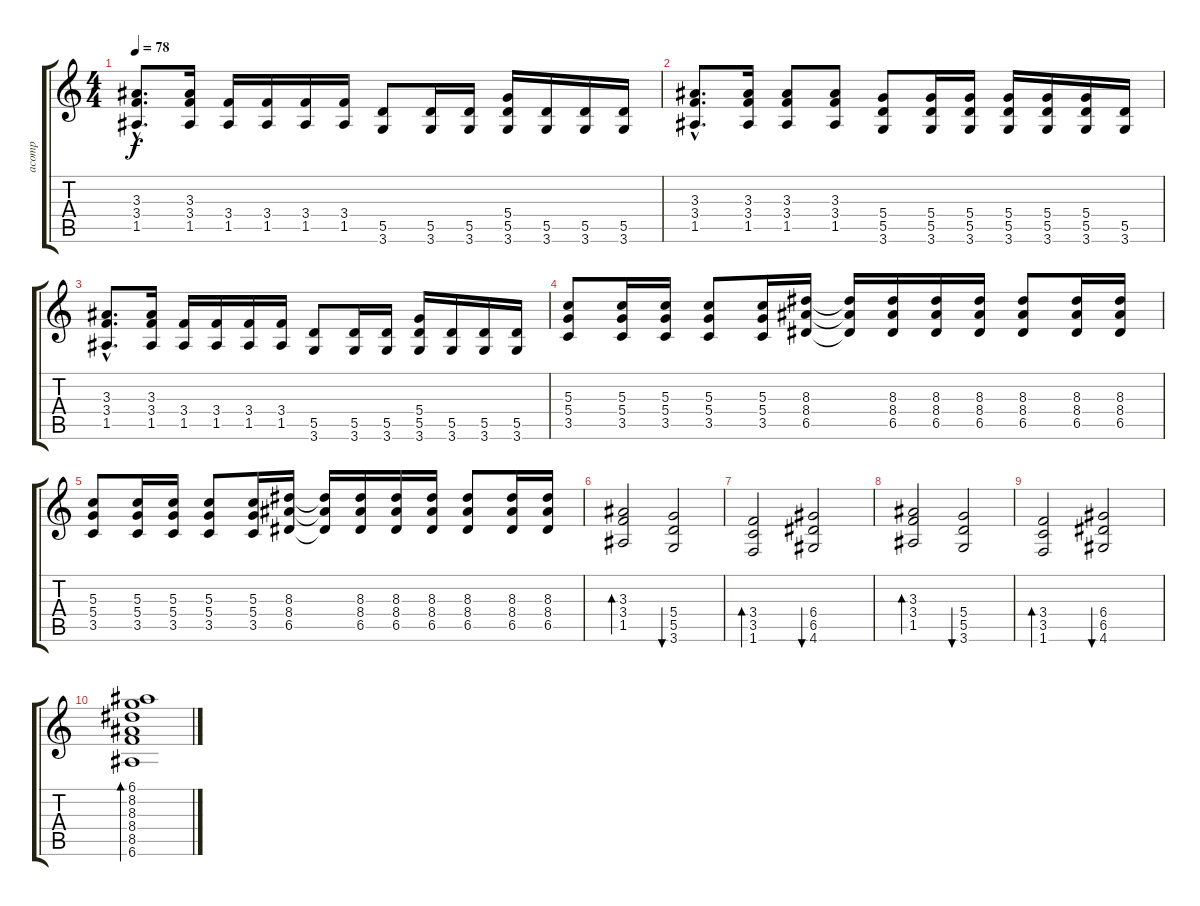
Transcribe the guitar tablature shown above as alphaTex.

\track ("acomp" "acomp") {instrument acousticguitarsteel}
\staff {score tabs}
\tuning (E4 B3 G3 D3 A2 E2) {hide}
\ts (4 4)
\tempo 78
\clef g2
\ks c
(3.3{hac} 3.4{hac} 1.5{hac}).8{d dy f} (3.3 3.4 1.5).16 (3.4 1.5).16 (3.4 1.5).16 (3.4 1.5).16 (3.4 1.5).16 (5.5 3.6).8 (5.5 3.6).16 (5.5 3.6).16 (5.4 5.5 3.6).16 (5.5 3.6).16 (5.5 3.6).16 (5.5 3.6).16 |
(3.3{hac} 3.4{hac} 1.5{hac}).8{d volume 8} (3.3 3.4 1.5).16 (3.3 3.4 1.5).8 (3.3 3.4 1.5).8 (5.4 5.5 3.6).8 (5.4 5.5 3.6).16 (5.4 5.5 3.6).16 (5.4 5.5 3.6).16 (5.4 5.5 3.6).16 (5.4 5.5 3.6).16 (5.5 3.6).16 |
(3.3{hac} 3.4{hac} 1.5{hac}).8{d} (3.3 3.4 1.5).16 (3.4 1.5).16 (3.4 1.5).16 (3.4 1.5).16 (3.4 1.5).16 (5.5 3.6).8 (5.5 3.6).16 (5.5 3.6).16 (5.4 5.5 3.6).16 (5.5 3.6).16 (5.5 3.6).16 (5.5 3.6).16 |
(5.3 5.4 3.5).8{volume 8} (5.3 5.4 3.5).16 (5.3 5.4 3.5).16 (5.3 5.4 3.5).8 (5.3 5.4 3.5).16 (8.3 8.4 6.5).16 (8.3{t} 8.4{t} 6.5{t}).16 (8.3 8.4 6.5).16 (8.3 8.4 6.5).16 (8.3 8.4 6.5).16 (8.3 8.4 6.5).8 (8.3 8.4 6.5).16 (8.3 8.4 6.5).16 |
(5.3 5.4 3.5).8{volume 8} (5.3 5.4 3.5).16 (5.3 5.4 3.5).16 (5.3 5.4 3.5).8 (5.3 5.4 3.5).16 (8.3 8.4 6.5).16 (8.3{t} 8.4{t} 6.5{t}).16 (8.3 8.4 6.5).16 (8.3 8.4 6.5).16 (8.3 8.4 6.5).16 (8.3 8.4 6.5).8 (8.3 8.4 6.5).16 (8.3 8.4 6.5).16 |
(3.3 3.4 1.5).2{bd 60} (5.4 5.5 3.6).2{bu 60} |
(3.4 3.5 1.6).2{bd 60} (6.4 6.5 4.6).2{bu 60} |
(3.3 3.4 1.5).2{bd 60 volume 14} (5.4 5.5 3.6).2{bu 60} |
(3.4 3.5 1.6).2{bd 60} (6.4 6.5 4.6).2{bu 60} |
(6.1 8.2 8.3 8.4 8.5 6.6).1{bd 480}
